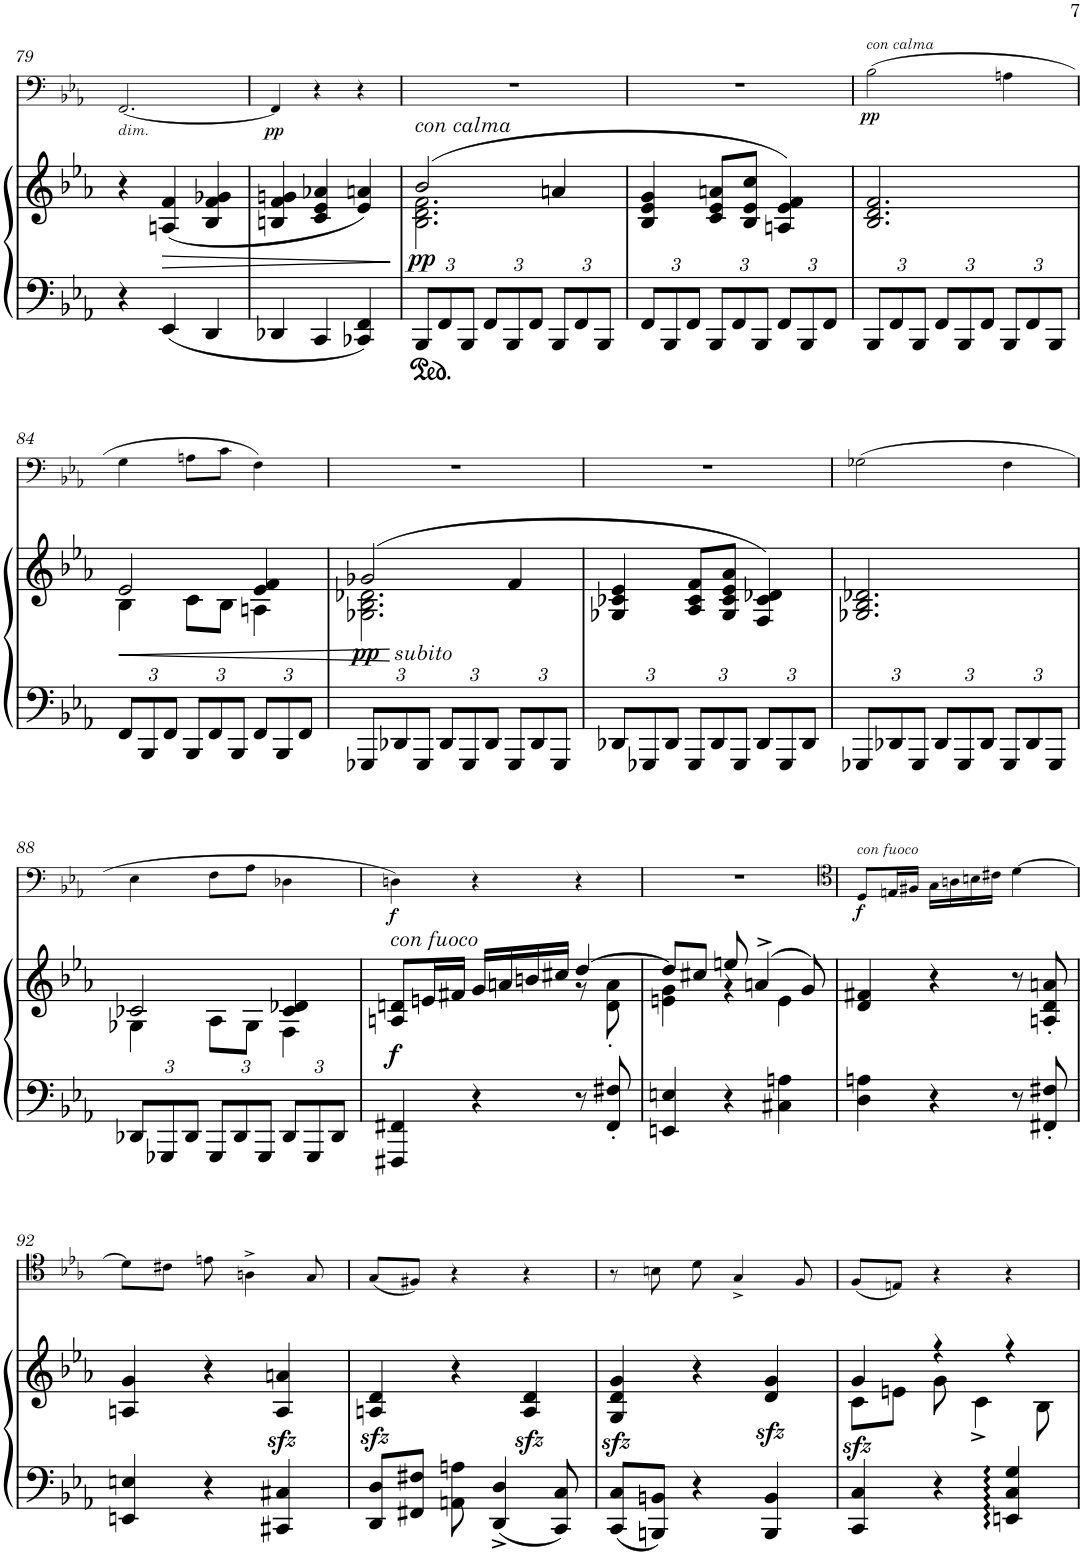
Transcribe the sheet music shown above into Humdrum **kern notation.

**kern	**kern	**dynam	**kern	**dynam
*part2	*part2	*part2	*part1	*part1
*staff3	*staff2	*staff2/3	*staff1	*staff1
*I"Piano	*	*	*I"Trombone	*
*I'Pno	*	*	*I'Trb	*
!!LO:PB:g=z
*clefF4	*clefG2	*	*clefF4	*
*k[b-e-a-]	*k[b-e-a-]	*	*k[b-e-a-]	*
*M3/4	*M3/4	*	*M3/4	*
=79	=79	=79	=79	=79
!	!	!	!LO:TX:b:i:t=dim.	!
4r	4r	.	[2.FF/	.
!	!	!LO:HP:b	!	!
4EE-/	(4An/ 4f/	>	.	.
4DD/	4B-/ 4f/ 4g-X/	.	.	.
=80	=80	=80	=80	=80
!	!	!	!	!LO:DY:b
4DD-X/	4Bn/ 4f/ 4gn/	.	4FF/]	pp
4CC/	4c/ 4e-/ 4a-X/	.	4r	.
4CC-X/ 4FF/	4e-/ 4an/)	.	4r	.
.	.	]	.	.
=81	=81	=81	=81	=81
*Xbrackettup	*	*	*	*
*	*^	*	*	*
!	!LO:TX:a:i:t=con calma	!	!	!	!
!	!	!	!LO:DY:b	!	!
12BBB-/L	(2b-/	2.B-\ 2.d\ 2.f\	pp	2.r	.
12FF/	.	.	.	.	.
12BBB-/J	.	.	.	.	.
12FF/L	.	.	.	.	.
12BBB-/	.	.	.	.	.
12FF/J	.	.	.	.	.
12BBB-/L	4an/	.	.	.	.
12FF/	.	.	.	.	.
12BBB-/J	.	.	.	.	.
*	*v	*v	*	*	*
=82	=82	=82	=82	=82
12FF/L	4B-/ 4e-/ 4g/	.	2.r	.
12BBB-/	.	.	.	.
12FF/J	.	.	.	.
12BBB-/L	8c/ 8e-/ 8an/L	.	.	.
12FF/	.	.	.	.
.	8B-/ 8e-/ 8cc/J	.	.	.
12BBB-/J	.	.	.	.
12FF/L	4An/ 4e-/ 4f/)	.	.	.
12BBB-/	.	.	.	.
12FF/J	.	.	.	.
=83	=83	=83	=83	=83
!	!	!	!LO:TX:a:i:t=con calma	!
!	!	!	!	!LO:DY:b
12BBB-/L	2.B-/ 2.d/ 2.f/	.	(2B-\	pp
12FF/	.	.	.	.
12BBB-/J	.	.	.	.
12FF/L	.	.	.	.
12BBB-/	.	.	.	.
12FF/J	.	.	.	.
12BBB-/L	.	.	4An\	.
12FF/	.	.	.	.
12BBB-/J	.	.	.	.
!!LO:LB:g=z
=84	=84	=84	=84	=84
!	!	!LO:HP:b	!	!
*	*^	*	*	*
12FF/L	2e-/	4B-\	<	4G\	.
12BBB-/	.	.	.	.	.
12FF/J	.	.	.	.	.
12BBB-/L	.	8c\L	.	8An\L	.
12FF/	.	.	.	.	.
.	.	8B-\J	.	8c\J	.
12BBB-/J	.	.	.	.	.
12FF/L	4e-/ 4f/	4An\	.	4F\)	.
12BBB-/	.	.	.	.	.
12FF/J	.	.	.	.	.
*	*v	*v	*	*	*
.	.	[	.	.
=85	=85	=85	=85	=85
*	*^	*	*	*
!	!LO:TX:b:i:t=subito	!	!	!	!
!	!	!	!LO:DY:b	!	!
12GGG-X/L	(2g-X/	2.G-X\ 2.B-\ 2.d-X\	pp	2.r	.
12DD-X/	.	.	.	.	.
12GGG-/J	.	.	.	.	.
12DD-/L	.	.	.	.	.
12GGG-/	.	.	.	.	.
12DD-/J	.	.	.	.	.
12GGG-/L	4f/	.	.	.	.
12DD-/	.	.	.	.	.
12GGG-/J	.	.	.	.	.
*	*v	*v	*	*	*
=86	=86	=86	=86	=86
12DD-X/L	4G-X/ 4c-X/ 4e-/	.	2.r	.
12GGG-X/	.	.	.	.
12DD-/J	.	.	.	.
12GGG-/L	8A-/ 8c-/ 8f/L	.	.	.
12DD-/	.	.	.	.
.	8G-/ 8c-/ 8e-/ 8a-/J	.	.	.
12GGG-/J	.	.	.	.
12DD-/L	4F/ 4c-/ 4d-X/)	.	.	.
12GGG-/	.	.	.	.
12DD-/J	.	.	.	.
=87	=87	=87	=87	=87
12GGG-X/L	2.G-X/ 2.B-/ 2.d-X/	.	(2G-X\	.
12DD-X/	.	.	.	.
12GGG-/J	.	.	.	.
12DD-/L	.	.	.	.
12GGG-/	.	.	.	.
12DD-/J	.	.	.	.
12GGG-/L	.	.	4F\	.
12DD-/	.	.	.	.
12GGG-/J	.	.	.	.
!!LO:LB:g=z
=88	=88	=88	=88	=88
*	*^	*	*	*
12DD-X/L	2c-X/	4G-X\	.	4E-\	.
12GGG-X/	.	.	.	.	.
12DD-/J	.	.	.	.	.
12GGG-/L	.	8A-\L	.	8F\L	.
12DD-/	.	.	.	.	.
.	.	8G-\J	.	8A-\J	.
12GGG-/J	.	.	.	.	.
12DD-/L	4c-/ 4d-X/	4F\	.	4D-X\	.
12GGG-/	.	.	.	.	.
12DD-/J	.	.	.	.	.
=89	=89	=89	=89	=89	=89
!	!LO:TX:a:i:t=con fuoco	!	!	!	!
!	!	!	!LO:DY:b	!	!LO:DY:b
4FFF#X/ 4FF#X/	8An/ 8dn/L	2ryy	f	4Dn\)	f
.	16en/L	.	.	.	.
.	16f#X/JJ	.	.	.	.
4r	16g/LL	.	.	4r	.
.	16an/	.	.	.	.
.	16bn/	.	.	.	.
.	16cc#X/JJ	.	.	.	.
8r	[4dd/	8r	.	4r	.
8FF#/' 8F#X/'	.	8d\' 8a\'	.	.	.
=90	=90	=90	=90	=90	=90
4EEn/ 4En/	8dd/L]	4en\ 4g\	.	2.r	.
.	8cc#X/J	.	.	.	.
4r	8een/	4r	.	.	.
.	(4an^/	.	.	.	.
4C#X\ 4An\	.	4e\	.	.	.
.	8g/)	.	.	.	.
*	*v	*v	*	*	*
=91	=91	=91	=91	=91
*	*	*	*clefC4	*
!	!	!	!LO:TX:a:i:t=con fuoco	!
!	!	!	!	!LO:DY:b
4D\ 4An\	4d/ 4f#X/	.	8D/L	f
.	.	.	16En/L	.
.	.	.	16F#X/JJ	.
4r	4r	.	16G\LL	.
.	.	.	16An\	.
.	.	.	16Bn\	.
.	.	.	16c#X\JJ	.
8r	8r	.	[4d\	.
8FF#X/' 8F#X/'	8An/' 8d/' 8an/'	.	.	.
!!LO:LB:g=z
=92	=92	=92	=92	=92
4EEn/ 4En/	4An/ 4g/	.	8d\L]	.
.	.	.	8c#X\J	.
4r	4r	.	8en\	.
.	.	.	4An^\	.
4CC#X/ 4C#X/	4A/zz< 4an/zz<	.	.	.
.	.	.	8G/	.
=93	=93	=93	=93	=93
8DD/ 8D/L	4An/zz< 4d/zz<	.	(8G/L	.
8FF#X/ 8F#X/J	.	.	8F#X/J)	.
8AAn\ 8An\	4r	.	4r	.
4DD/^ 4D/^	.	.	.	.
.	4A/zz< 4d/zz<	.	4r	.
8CC/ 8C/	.	.	.	.
=94	=94	=94	=94	=94
8CC/ 8C/L	4G/zz< 4d/zz< 4g/zz<	.	8r	.
8BBBn/ 8BBn/J	.	.	8Bn\	.
4r	4r	.	8d\	.
.	.	.	4G^/	.
4BBB/ 4BB/	4d/zz< 4g/zz<	.	.	.
.	.	.	8F/	.
=95	=95	=95	=95	=95
*	*^	*	*	*
!	!	!	!LO:DY:b	!	!
4CC/ 4C/	4g/	8c\L	sfz	(8F/L	.
.	.	8en\J	.	8En/J)	.
4r	4r	8g\	.	4r	.
.	.	4c^\	.	.	.
4EEn/ 4C/ 4G/	4r	.	.	4r	.
.	.	8B-\	.	.	.
*	*v	*v	*	*	*
=	=	=	=	=
*-	*-	*-	*-	*-
